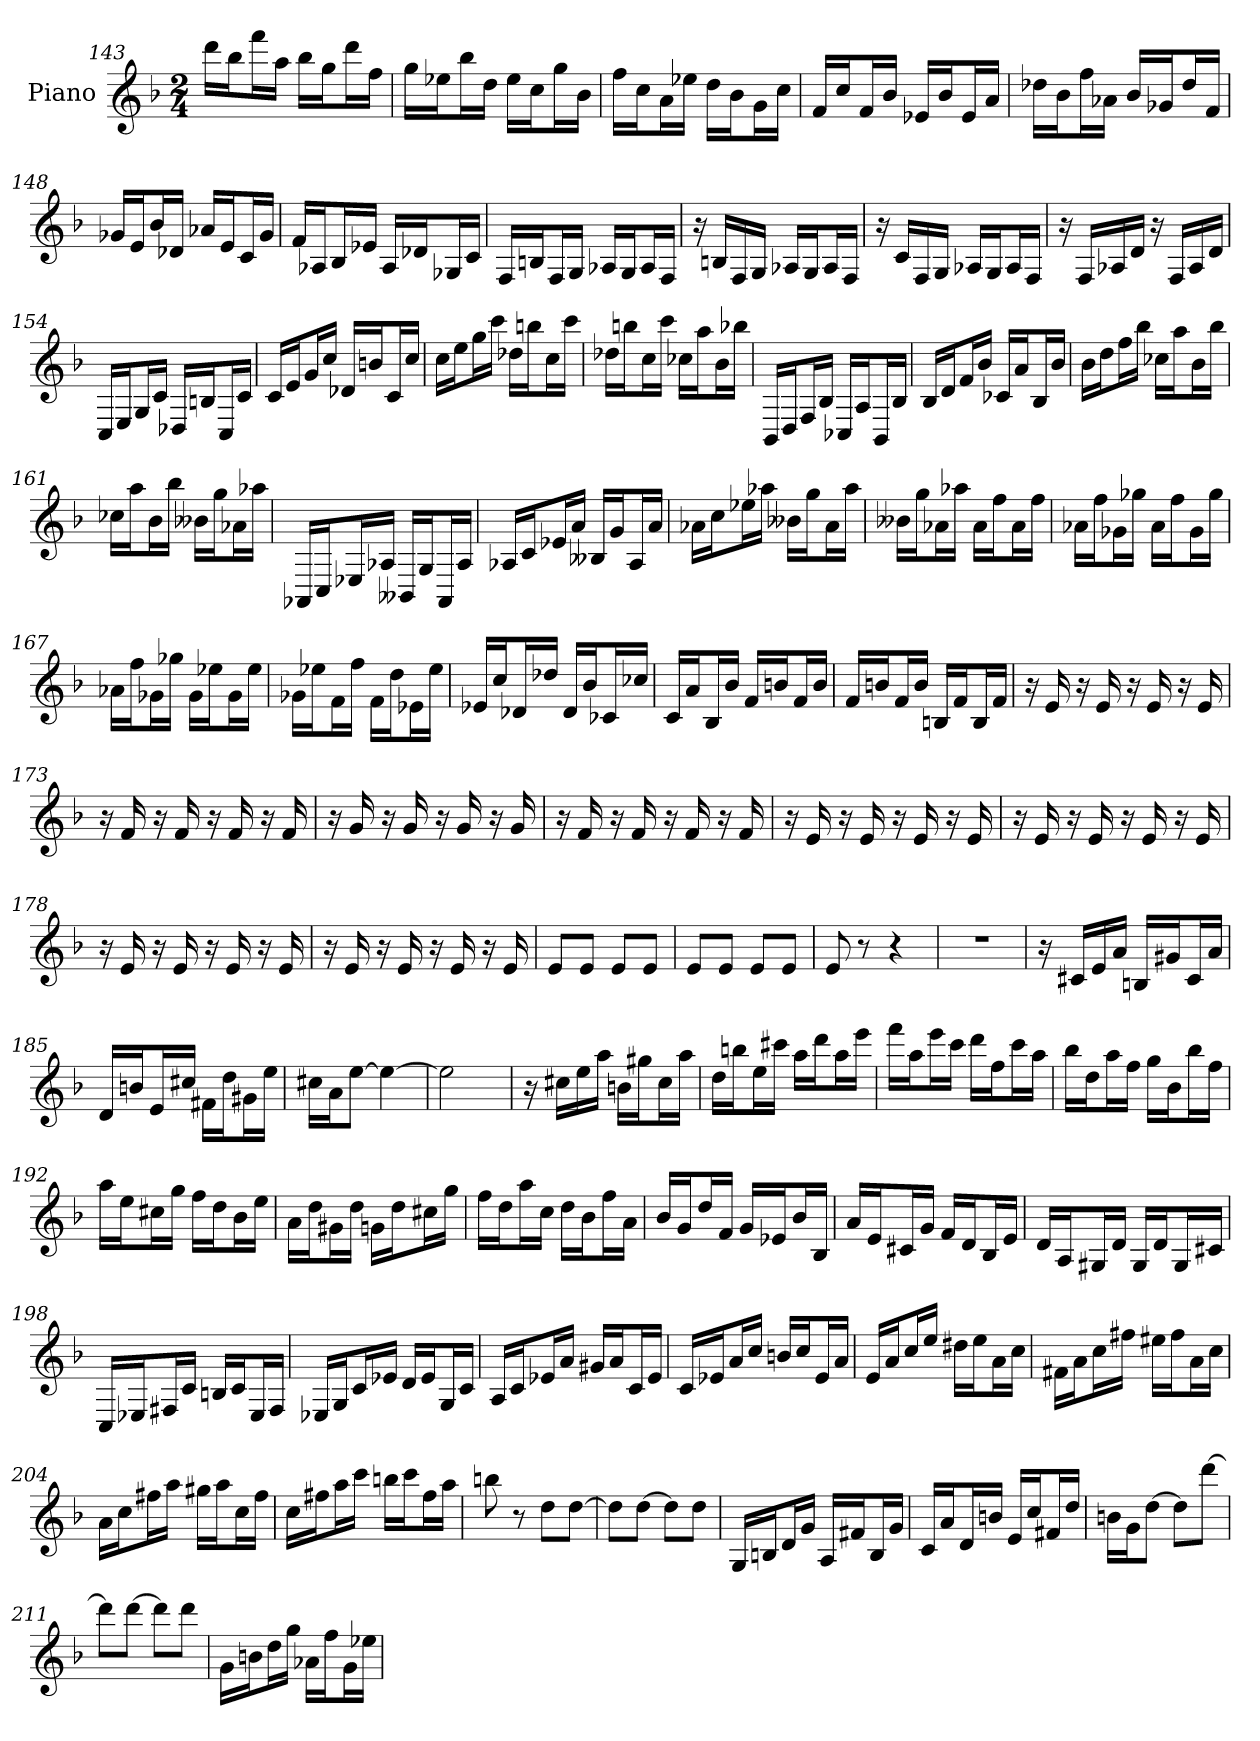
**kern
*part1
*staff1
*I"Piano
*I'Pno
*clefG2
*k[b-]
*F:
*M2/4
=143
16ddd\LL
16bb-\J
16fff\L
16aa\JJ
16bb-\LL
16gg\J
16ddd\L
16ff\JJ
=144
16gg\LL
16ee-X\J
16bb-\L
16dd\JJ
16ee-\LL
16cc\J
16gg\L
16b-\JJ
=145
16ff\LL
16cc\J
16a\L
16ee-X\JJ
16dd\LL
16b-\J
16g\L
16cc\JJ
=146
16f/LL
16cc/J
16f/L
16b-/JJ
16e-X/LL
16b-/J
16e-/L
16a/JJ
=147
16dd-X\LL
16b-\J
16ff\L
16a-X\JJ
16b-/LL
16g-X/J
16dd-/L
16f/JJ
=148
16g-X/LL
16e/J
16b-/L
16d-X/JJ
16a-X/LL
16e/J
16c/L
16g-/JJ
=149
16f/LL
16A-X/J
16B-/L
16e-X/JJ
16A-/LL
16d-X/J
16G-X/L
16c/JJ
=150
16F/LL
16Bn/J
16F/L
16G/JJ
16A-X/LL
16G/J
16A-/L
16F/JJ
=151
16r
16Bn/LL
16F/
16G/JJ
16A-X/LL
16G/J
16A-/L
16F/JJ
=152
16r
16c/LL
16F/
16G/JJ
16A-X/LL
16G/J
16A-/L
16F/JJ
=153
16r
16F/LL
16A-X/
16d/JJ
16r
16F/LL
16A-/
16d/JJ
=154
16C/LL
16E/J
16G/L
16c/JJ
16D-X/LL
16Bn/J
16C/L
16c/JJ
=155
16c/LL
16e/J
16g/L
16cc/JJ
16d-X/LL
16bn/J
16c/L
16cc/JJ
=156
16cc\LL
16ee\J
16gg\L
16ccc\JJ
16dd-X\LL
16bbn\J
16cc\L
16ccc\JJ
=157
16dd-X\LL
16bbn\J
16cc\L
16ccc\JJ
16cc-X\LL
16aa\J
16b-\L
16bb-X\JJ
=158
16BB-/LL
16D/J
16F/L
16B-/JJ
16C-X/LL
16A/J
16BB-/L
16B-/JJ
=159
16B-/LL
16d/J
16f/L
16b-/JJ
16c-X/LL
16a/J
16B-/L
16b-/JJ
=160
16b-\LL
16dd\J
16ff\L
16bb-\JJ
16cc-X\LL
16aa\J
16b-\L
16bb-\JJ
=161
16cc-X\LL
16aa\J
16b-\L
16bb-\JJ
16b--X\LL
16gg\J
16a-X\L
16aa-X\JJ
=162
16AA-X/LL
16C/J
16E-X/L
16A-X/JJ
16BB--X/LL
16G/J
16AA-/L
16A-/JJ
=163
16A-X/LL
16c/J
16e-X/L
16a/JJ
16B--X/LL
16g/J
16A-/L
16a/JJ
=164
16a-X\LL
16cc\J
16ee-X\L
16aa-X\JJ
16b--X\LL
16gg\J
16a-\L
16aa-\JJ
=165
16b--X\LL
16gg\J
16a-X\L
16aa-X\JJ
16a-\LL
16ff\J
16a-\L
16ff\JJ
=166
16a-X\LL
16ff\J
16g-X\L
16gg-X\JJ
16a-\LL
16ff\J
16g-\L
16gg-\JJ
=167
16a-X\LL
16ff\J
16g-X\L
16gg-X\JJ
16g-\LL
16ee-X\J
16g-\L
16ee-\JJ
=168
16g-X\LL
16ee-X\J
16f\L
16ff\JJ
16f\LL
16dd\J
16e-X\L
16ee-\JJ
=169
16e-X/LL
16cc/J
16d-X/L
16dd-X/JJ
16d-/LL
16b-/J
16c-X/L
16cc-X/JJ
=170
16c/LL
16a/J
16B-/L
16b-/JJ
16f/LL
16bn/J
16f/L
16b/JJ
=171
16f/LL
16bn/J
16f/L
16b/JJ
16Bn/LL
16f/J
16B/L
16f/JJ
=172
16r
16e
16r
16e
16r
16e
16r
16e
=173
16r
16f
16r
16f
16r
16f
16r
16f
=174
16r
16g
16r
16g
16r
16g
16r
16g
=175
16r
16f
16r
16f
16r
16f
16r
16f
=176
16r
16e
16r
16e
16r
16e
16r
16e
=177
16r
16e
16r
16e
16r
16e
16r
16e
=178
16r
16e
16r
16e
16r
16e
16r
16e
=179
16r
16e
16r
16e
16r
16e
16r
16e
=180
8e/L
8e/J
8e/L
8e/J
=181
8e/L
8e/J
8e/L
8e/J
=182
8e
8r
4r
=183
2r
=184
16r
16c#X/LL
16e/
16a/JJ
16Bn/LL
16g#X/J
16c#/L
16a/JJ
=185
16d/LL
16bn/J
16e/L
16cc#X/JJ
16f#X\LL
16dd\J
16g#X\L
16ee\JJ
=186
16cc#X\LL
16a\J
[8ee\J
4ee_
=187
2ee]
=188
16r
16cc#X\LL
16ee\
16aa\JJ
16bn\LL
16gg#X\J
16cc#\L
16aa\JJ
=189
16dd\LL
16bbn\J
16ee\L
16ccc#X\JJ
16aa\LL
16ddd\J
16aa\L
16eee\JJ
=190
16fff\LL
16aa\J
16eee\L
16ccc\JJ
16ddd\LL
16ff\J
16ccc\L
16aa\JJ
=191
16bb-\LL
16dd\J
16aa\L
16ff\JJ
16gg\LL
16b-\J
16bb-\L
16ff\JJ
=192
16aa\LL
16ee\J
16cc#X\L
16gg\JJ
16ff\LL
16dd\J
16b-\L
16ee\JJ
=193
16a\LL
16dd\J
16g#X\L
16dd\JJ
16gn\LL
16dd\J
16cc#X\L
16gg\JJ
=194
16ff\LL
16dd\J
16aa\L
16cc\JJ
16dd\LL
16b-\J
16ff\L
16a\JJ
=195
16b-/LL
16g/J
16dd/L
16f/JJ
16g/LL
16e-X/J
16b-/L
16B-/JJ
=196
16a/LL
16e/J
16c#X/L
16g/JJ
16f/LL
16d/J
16B-/L
16e/JJ
=197
16d/LL
16A/J
16G#X/L
16d/JJ
16G#/LL
16d/J
16G#/L
16c#X/JJ
=198
16C/LL
16E-X/J
16F#X/L
16c/JJ
16Bn/LL
16c/J
16E-/L
16F#/JJ
=199
16E-X/LL
16G/J
16c/L
16e-X/JJ
16d/LL
16e-/J
16G/L
16c/JJ
=200
16A/LL
16c/J
16e-X/L
16a/JJ
16g#X/LL
16a/J
16c/L
16e-/JJ
=201
16c/LL
16e-X/J
16a/L
16cc/JJ
16bn/LL
16cc/J
16e-/L
16a/JJ
=202
16e/LL
16a/J
16cc/L
16ee/JJ
16dd#X\LL
16ee\J
16a\L
16cc\JJ
=203
16f#X\LL
16a\J
16cc\L
16ff#X\JJ
16ee#X\LL
16ff#\J
16a\L
16cc\JJ
=204
16a\LL
16cc\J
16ff#X\L
16aa\JJ
16gg#X\LL
16aa\J
16cc\L
16ff#\JJ
=205
16cc\LL
16ff#X\J
16aa\L
16ccc\JJ
16bbn\LL
16ccc\J
16ff#\L
16aa\JJ
=206
8bbn
8r
8dd\L
[8dd\J
=207
8dd\L]
[8dd\J
8dd\L]
8dd\J
=208
16G/LL
16Bn/J
16d/L
16g/JJ
16A/LL
16f#X/J
16B/L
16g/JJ
=209
16c/LL
16a/J
16d/L
16bn/JJ
16e/LL
16cc/J
16f#X/L
16dd/JJ
=210
16bn\LL
16g\J
[8dd\J
8dd\L]
[8ddd\J
=211
8ddd\L]
[8ddd\J
8ddd\L]
8ddd\J
=212
16g\LL
16bn\J
16dd\L
16gg\JJ
16a-X\LL
16ff\J
16g\L
16ee-X\JJ
=
*-
